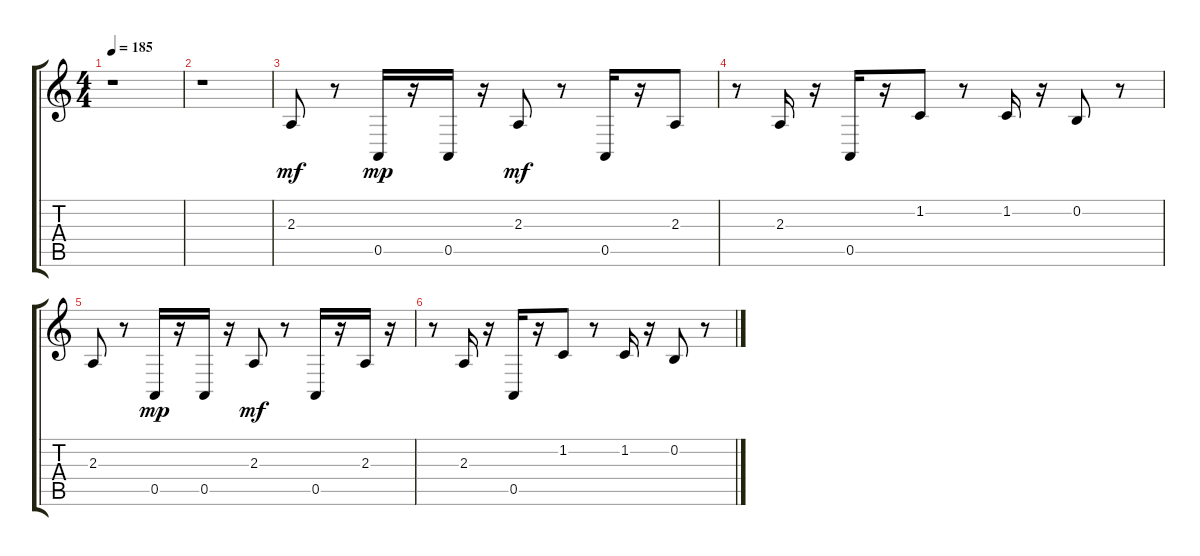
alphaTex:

\track "" {instrument harpsichord}
\staff {score tabs}
\tuning (E4 B3 G3 D3 A2 E2) {hide}
\ts (4 4)
\tempo 185
\clef g2
\ks c
r.1{dy mf} |
r.1 |
2.3.8 r.8 0.5.16{dy mp} r.16 0.5.16 r.16 2.3.8{dy mf} r.8 0.5.16 r.16 2.3.8 |
r.8 2.3.16 r.16 0.5.16 r.16 1.2.8 r.8 1.2.16 r.16 0.2.8 r.8 |
2.3.8 r.8 0.5.16{dy mp} r.16 0.5.16 r.16 2.3.8{dy mf} r.8 0.5.16 r.16 2.3.16 r.16 |
r.8 2.3.16 r.16 0.5.16 r.16 1.2.8 r.8 1.2.16 r.16 0.2.8 r.8
